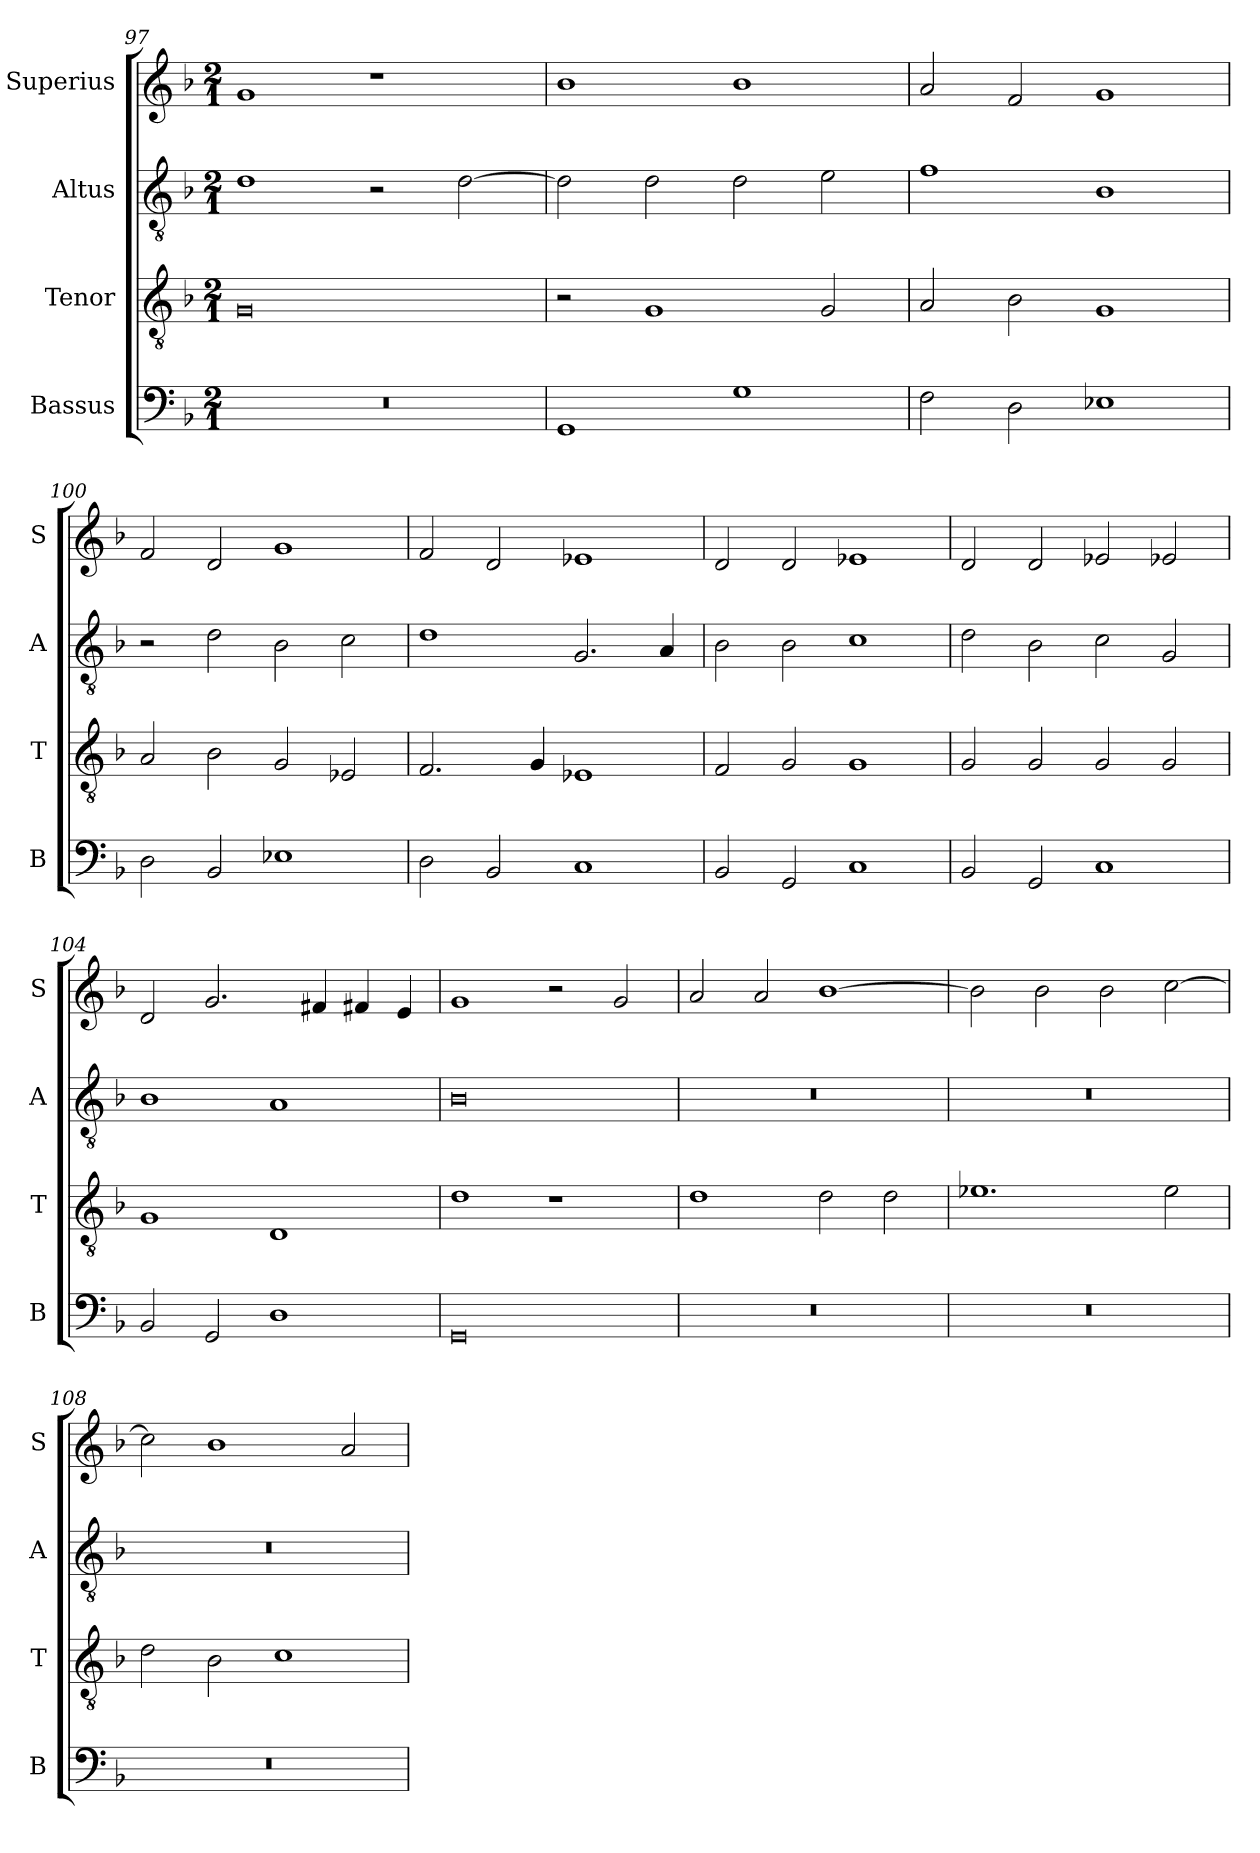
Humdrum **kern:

**kern	**kern	**kern	**kern
*part4	*part3	*part2	*part1
*staff4	*staff3	*staff2	*staff1
*I"Bassus	*I"Tenor	*I"Altus	*I"Superius
*I'B	*I'T	*I'A	*I'S
*clefF4	*clefGv2	*clefGv2	*clefG2
*k[b-]	*k[b-]	*k[b-]	*k[b-]
*M2/1	*M2/1	*M2/1	*M2/1
=97	=97	=97	=97
0r	0G	1d	1g
.	.	2r	1r
.	.	[2d\	.
=98	=98	=98	=98
1GG	2r	2d\]	1b-
.	1G	2d\	.
1G	.	2d\	1b-
.	2G/	2e\	.
=99	=99	=99	=99
2F\	2A/	1f	2a/
2D\	2B-\	.	2f/
1E-X	1G	1B-	1g
=100	=100	=100	=100
2D\	2A/	2r	2f/
2BB-/	2B-\	2d\	2d/
1E-X	2G/	2B-\	1g
.	2E-X/	2c\	.
=101	=101	=101	=101
2D\	2.F/	1d	2f/
2BB-/	.	.	2d/
.	4G/	.	.
1C	1E-X	2.G/	1e-X
.	.	4A/	.
=102	=102	=102	=102
2BB-/	2F/	2B-\	2d/
2GG/	2G/	2B-\	2d/
1C	1G	1c	1e-X
=103	=103	=103	=103
2BB-/	2G/	2d\	2d/
2GG/	2G/	2B-\	2d/
1C	2G/	2c\	2e-X/
.	2G/	2G/	2e-X/
=104	=104	=104	=104
2BB-/	1G	1B-	2d/
2GG/	.	.	2.g/
1D	1D	1A	.
.	.	.	4f#X/
.	.	.	4f#X/
.	.	.	4e/
=105	=105	=105	=105
0GG	1d	0B-	1g
.	1r	.	2r
.	.	.	2g/
=106	=106	=106	=106
0r	1d	0r	2a/
.	.	.	2a/
.	2d\	.	[1b-
.	2d\	.	.
=107	=107	=107	=107
0r	1.e-X	0r	2b-\]
.	.	.	2b-\
.	.	.	2b-\
.	2e-\	.	[2cc\
=108	=108	=108	=108
0r	2d\	0r	2cc\]
.	2B-\	.	1b-
.	1c	.	.
.	.	.	2a/
=	=	=	=
*-	*-	*-	*-
